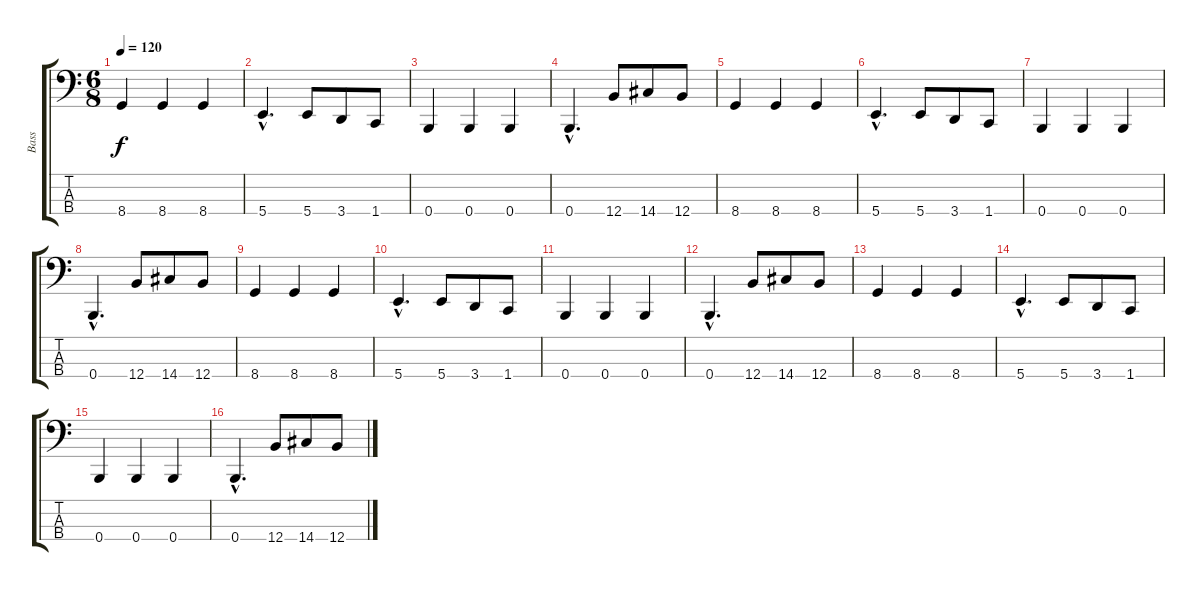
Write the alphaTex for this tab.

\track ("Bass" "Bass") {instrument electricbasspick}
\staff {score tabs}
\tuning (E2 B1 Gb1 B0) {hide}
\ts (6 8)
\tempo 120
\clef f4
\ks c
8.4.4{dy f} 8.4.4 8.4.4 |
5.4{hac}.4{d} 5.4.8 3.4.8 1.4.8 |
0.4.4 0.4.4 0.4.4 |
0.4{hac}.4{d} 12.4.8 14.4.8 12.4.8 |
8.4.4 8.4.4 8.4.4 |
5.4{hac}.4{d} 5.4.8 3.4.8 1.4.8 |
0.4.4 0.4.4 0.4.4 |
0.4{hac}.4{d} 12.4.8 14.4.8 12.4.8 |
8.4.4 8.4.4 8.4.4 |
5.4{hac}.4{d} 5.4.8 3.4.8 1.4.8 |
0.4.4 0.4.4 0.4.4 |
0.4{hac}.4{d} 12.4.8 14.4.8 12.4.8 |
8.4.4 8.4.4 8.4.4 |
5.4{hac}.4{d} 5.4.8 3.4.8 1.4.8 |
0.4.4 0.4.4 0.4.4 |
0.4{hac}.4{d} 12.4.8 14.4.8 12.4.8
